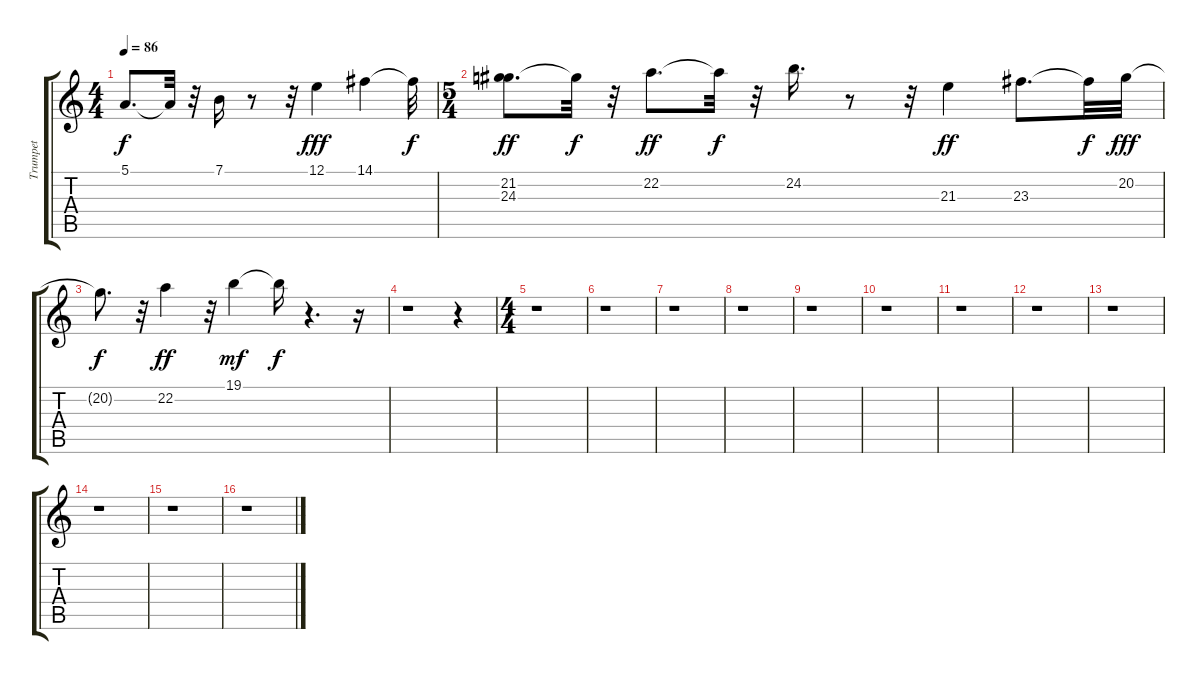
\track ("Trumpet" "Trumpet") {instrument trumpet}
\staff {score tabs}
\tuning (E4 B3 G3 D3 A2 E2) {hide}
\ts (4 4)
\tempo 86
\clef g2
\ks c
5.1.8{d dy f} 5.1{t}.32 r.32 7.1.16 r.8 r.32 12.1.4{dy fff} 14.1.4 14.1{t}.32{dy f} |
\ts (5 4)
(21.2 24.3).8{d dy ff} 24.3{t}.32{dy f} r.32 22.2.8{d dy ff} 22.2{t}.32{dy f} r.32 24.2.16{d} r.8 r.32 21.3.4{dy ff} 23.3.8{d} 23.3{t}.32{dy f} 20.2.32{dy fff} |
20.2{t}.8{d dy f} r.32 22.2.4{dy ff} r.32 19.1.4{dy mf} 19.1{t}.16{dy f} r.4{d} r.16 |
r.1 r.4 |
\ts (4 4)
r.1 |
r.1 |
r.1 |
r.1 |
r.1 |
r.1 |
r.1 |
r.1 |
r.1 |
r.1 |
r.1 |
r.1
